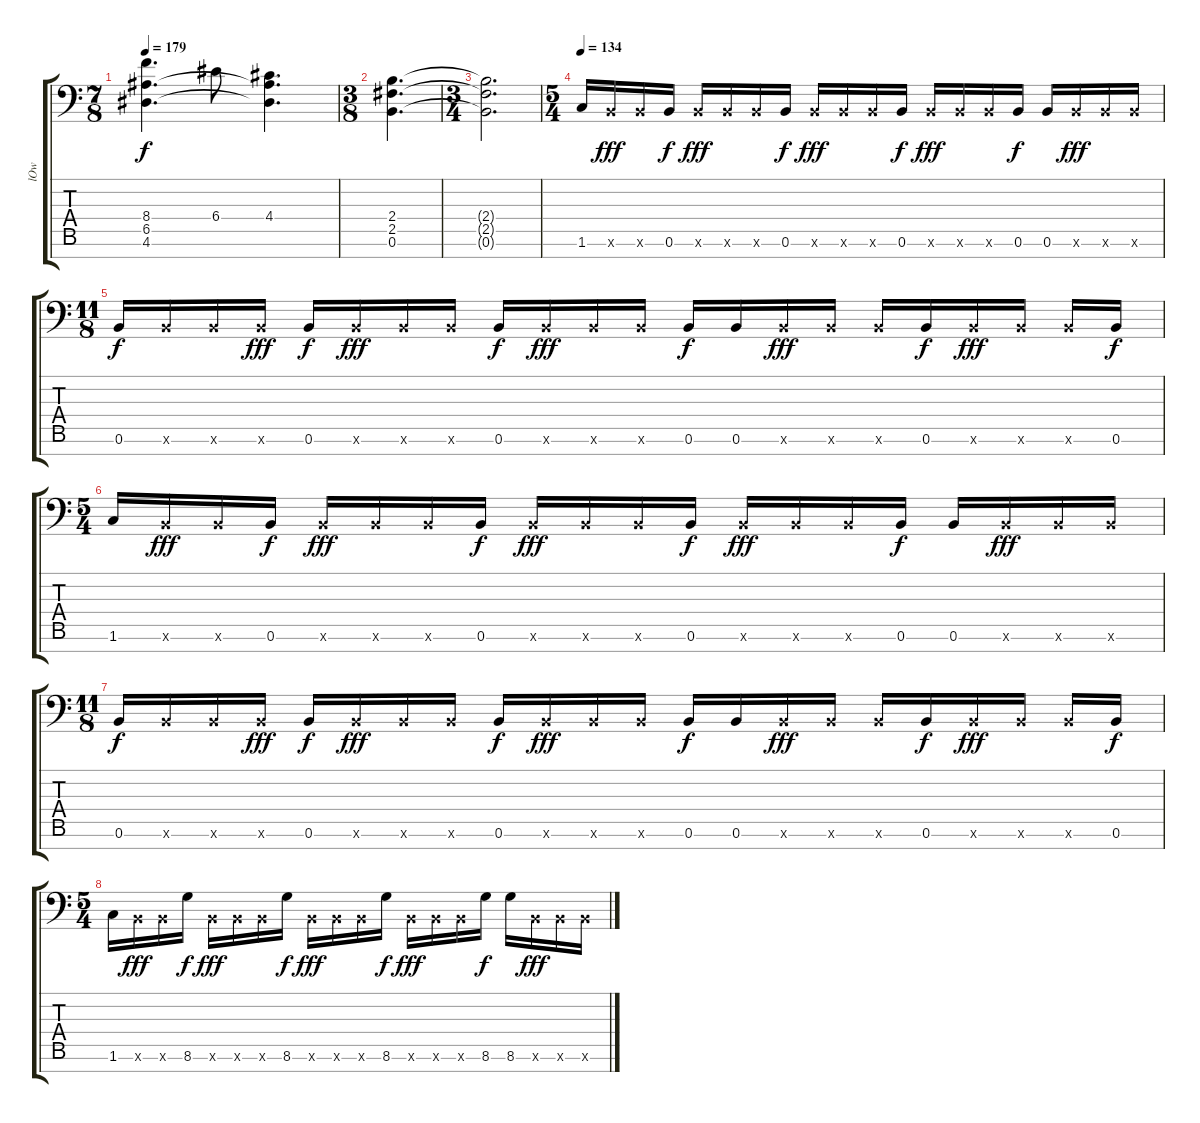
\track ("lOw" "lOw") {instrument distortionguitar}
\staff {score tabs}
\tuning (B3 G3 D3 A2 E2 B1 E1) {hide}
\ts (7 8)
\tempo 179
\clef f4
\ks c
(8.4 6.5 4.6).4{d dy f} 6.4.8 (4.4 6.5{t} 4.6{t}).4{d} |
\ts (3 8)
(2.4 2.5 0.6).4{d} |
\ts (3 4)
(2.4{t} 2.5{t} 0.6{t}).2{d} |
\ts (5 4)
\tempo 134
1.6.16{balance 16} 0.6{x}.16{dy fff} 0.6{x}.16 0.6.16{dy f} 0.6{x}.16{dy fff} 0.6{x}.16 0.6{x}.16 0.6.16{dy f} 0.6{x}.16{dy fff} 0.6{x}.16 0.6{x}.16 0.6.16{dy f} 0.6{x}.16{dy fff} 0.6{x}.16 0.6{x}.16 0.6.16{dy f} 0.6.16 0.6{x}.16{dy fff} 0.6{x}.16 0.6{x}.16 |
\ts (11 8)
0.6.16{dy f} 0.6{x}.16 0.6{x}.16 0.6{x}.16{dy fff} 0.6.16{dy f} 0.6{x}.16{dy fff} 0.6{x}.16 0.6{x}.16 0.6.16{dy f} 0.6{x}.16{dy fff} 0.6{x}.16 0.6{x}.16 0.6.16{dy f} 0.6.16 0.6{x}.16{dy fff} 0.6{x}.16 0.6{x}.16 0.6.16{dy f} 0.6{x}.16{dy fff} 0.6{x}.16 0.6{x}.16 0.6.16{dy f} |
\ts (5 4)
1.6.16 0.6{x}.16{dy fff} 0.6{x}.16 0.6.16{dy f} 0.6{x}.16{dy fff} 0.6{x}.16 0.6{x}.16 0.6.16{dy f} 0.6{x}.16{dy fff} 0.6{x}.16 0.6{x}.16 0.6.16{dy f} 0.6{x}.16{dy fff} 0.6{x}.16 0.6{x}.16 0.6.16{dy f} 0.6.16 0.6{x}.16{dy fff} 0.6{x}.16 0.6{x}.16 |
\ts (11 8)
0.6.16{dy f} 0.6{x}.16 0.6{x}.16 0.6{x}.16{dy fff} 0.6.16{dy f} 0.6{x}.16{dy fff} 0.6{x}.16 0.6{x}.16 0.6.16{dy f} 0.6{x}.16{dy fff} 0.6{x}.16 0.6{x}.16 0.6.16{dy f} 0.6.16 0.6{x}.16{dy fff} 0.6{x}.16 0.6{x}.16 0.6.16{dy f} 0.6{x}.16{dy fff} 0.6{x}.16 0.6{x}.16 0.6.16{dy f} |
\ts (5 4)
1.6.16 0.6{x}.16{dy fff} 0.6{x}.16 8.6.16{dy f} 0.6{x}.16{dy fff} 0.6{x}.16 0.6{x}.16 8.6.16{dy f} 0.6{x}.16{dy fff} 0.6{x}.16 0.6{x}.16 8.6.16{dy f} 0.6{x}.16{dy fff} 0.6{x}.16 0.6{x}.16 8.6.16{dy f} 8.6.16 0.6{x}.16{dy fff} 0.6{x}.16 0.6{x}.16
